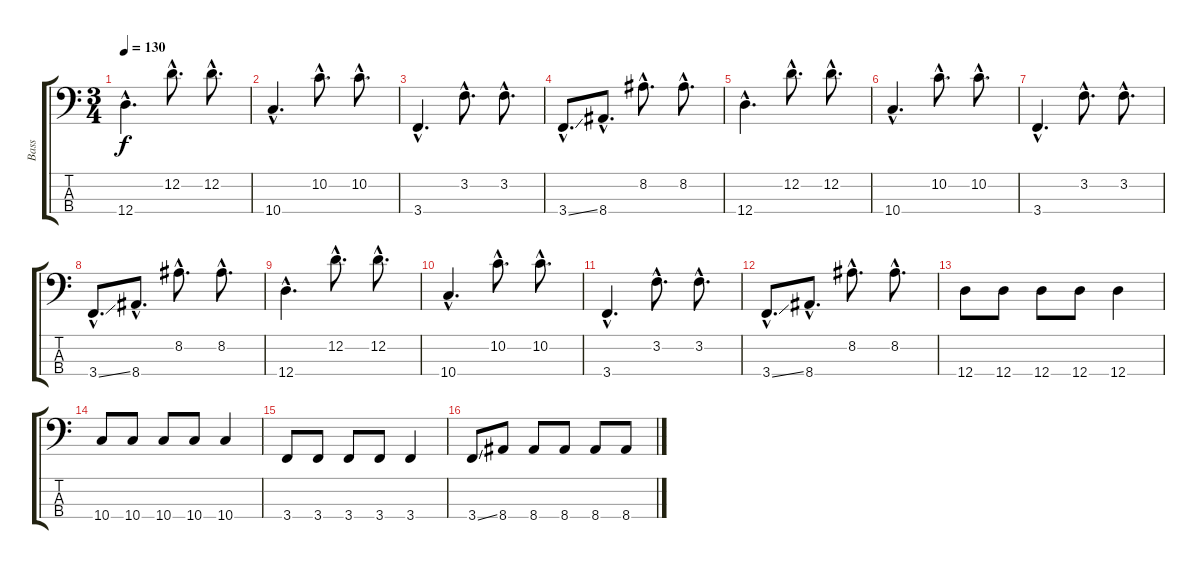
\track ("Bass" "Bass") {instrument slapbass2}
\staff {score tabs}
\tuning (G2 D2 A1 D1) {hide}
\ts (3 4)
\tempo 130
\clef f4
\ks c
12.4{hac}.4{d dy f} 12.2{hac}.8{d} 12.2{hac}.8{d} |
10.4{hac}.4{d} 10.2{hac}.8{d} 10.2{hac}.8{d} |
3.4{hac}.4{d} 3.2{hac}.8{d} 3.2{hac}.8{d} |
3.4{ss hac}.8{d} 8.4{hac}.8{d} 8.2{hac}.8{d} 8.2{hac}.8{d} |
12.4{hac}.4{d} 12.2{hac}.8{d} 12.2{hac}.8{d} |
10.4{hac}.4{d} 10.2{hac}.8{d} 10.2{hac}.8{d} |
3.4{hac}.4{d} 3.2{hac}.8{d} 3.2{hac}.8{d} |
3.4{ss hac}.8{d} 8.4{hac}.8{d} 8.2{hac}.8{d} 8.2{hac}.8{d} |
12.4{hac}.4{d} 12.2{hac}.8{d} 12.2{hac}.8{d} |
10.4{hac}.4{d} 10.2{hac}.8{d} 10.2{hac}.8{d} |
3.4{hac}.4{d} 3.2{hac}.8{d} 3.2{hac}.8{d} |
3.4{ss hac}.8{d} 8.4{hac}.8{d} 8.2{hac}.8{d} 8.2{hac}.8{d} |
12.4.8 12.4.8 12.4.8 12.4.8 12.4.4 |
10.4.8 10.4.8 10.4.8 10.4.8 10.4.4 |
3.4.8 3.4.8 3.4.8 3.4.8 3.4.4 |
3.4{ss}.8 8.4.8 8.4.8 8.4.8 8.4.8 8.4.8
